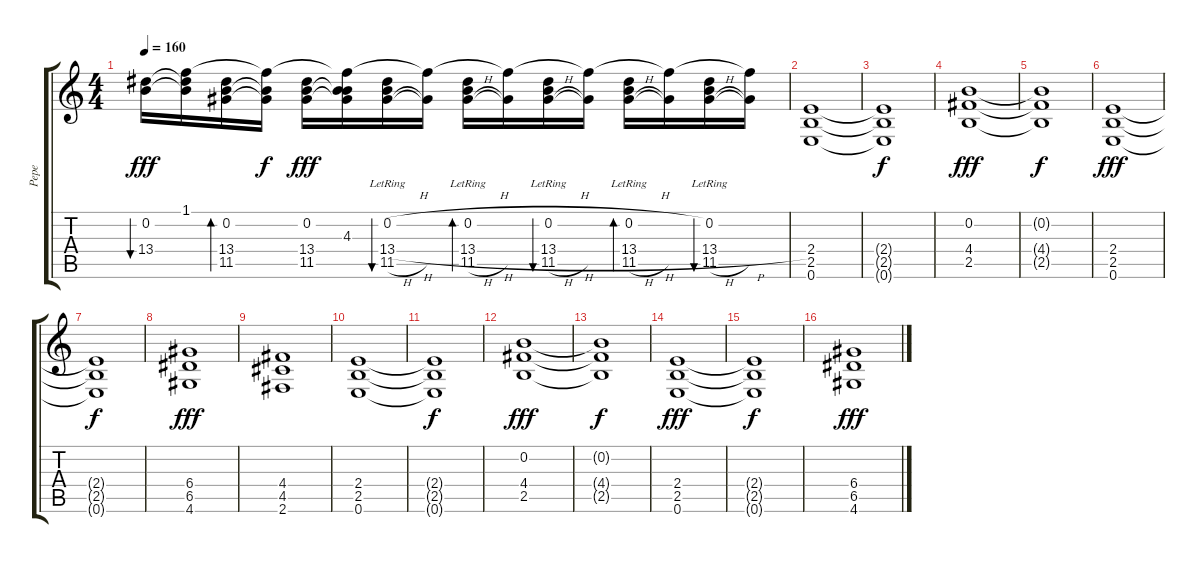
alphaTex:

\track ("Pepe" "Pepe") {instrument acousticguitarsteel}
\staff {score tabs}
\tuning (E4 B3 G3 D3 A2 E2) {hide}
\ts (4 4)
\tempo 160
\clef g2
\ks c
(0.2 13.4).16{bu 120 dy fff} (1.1{t} 0.2{t} 13.4{t}).16 (0.2 13.4 11.5).16{bd 120} (1.1{t} 0.2{t} 11.5{t}).16{dy f} (0.2 13.4 11.5).16{dy fff instrument distortionguitar} (1.1{t} 0.2{t} 4.3{t} 11.5{t}).16 (0.2{h lr} 13.4{h lr} 11.5{h lr}).16{bu 120 instrument distortionguitar} (1.1{t} 11.5{t}).16 (0.2{h lr} 13.4{h lr} 11.5{h lr}).16{bd 120} (1.1{t} 11.5{t}).16 (0.2{h lr} 13.4{h lr} 11.5{h lr}).16{bu 120} (1.1{t} 11.5{t}).16 (0.2{h lr} 13.4{h lr} 11.5{h lr}).16{bd 120} (1.1{t} 11.5{t}).16 (0.2{lr} 13.4{h lr} 11.5{h lr}).16{bu 120} (1.1{t} 11.5{t}).16 |
(2.4 2.5 0.6).1 |
(2.4{t} 2.5{t} 0.6{t}).1{dy f} |
(0.2 4.4 2.5).1{dy fff} |
(0.2{t} 4.4{t} 2.5{t}).1{dy f} |
(2.4 2.5 0.6).1{dy fff} |
(2.4{t} 2.5{t} 0.6{t}).1{dy f} |
(6.4 6.5 4.6).1{dy fff} |
(4.4 4.5 2.6).1 |
(2.4 2.5 0.6).1 |
(2.4{t} 2.5{t} 0.6{t}).1{dy f} |
(0.2 4.4 2.5).1{dy fff} |
(0.2{t} 4.4{t} 2.5{t}).1{dy f} |
(2.4 2.5 0.6).1{dy fff} |
(2.4{t} 2.5{t} 0.6{t}).1{dy f} |
(6.4 6.5 4.6).1{dy fff}
